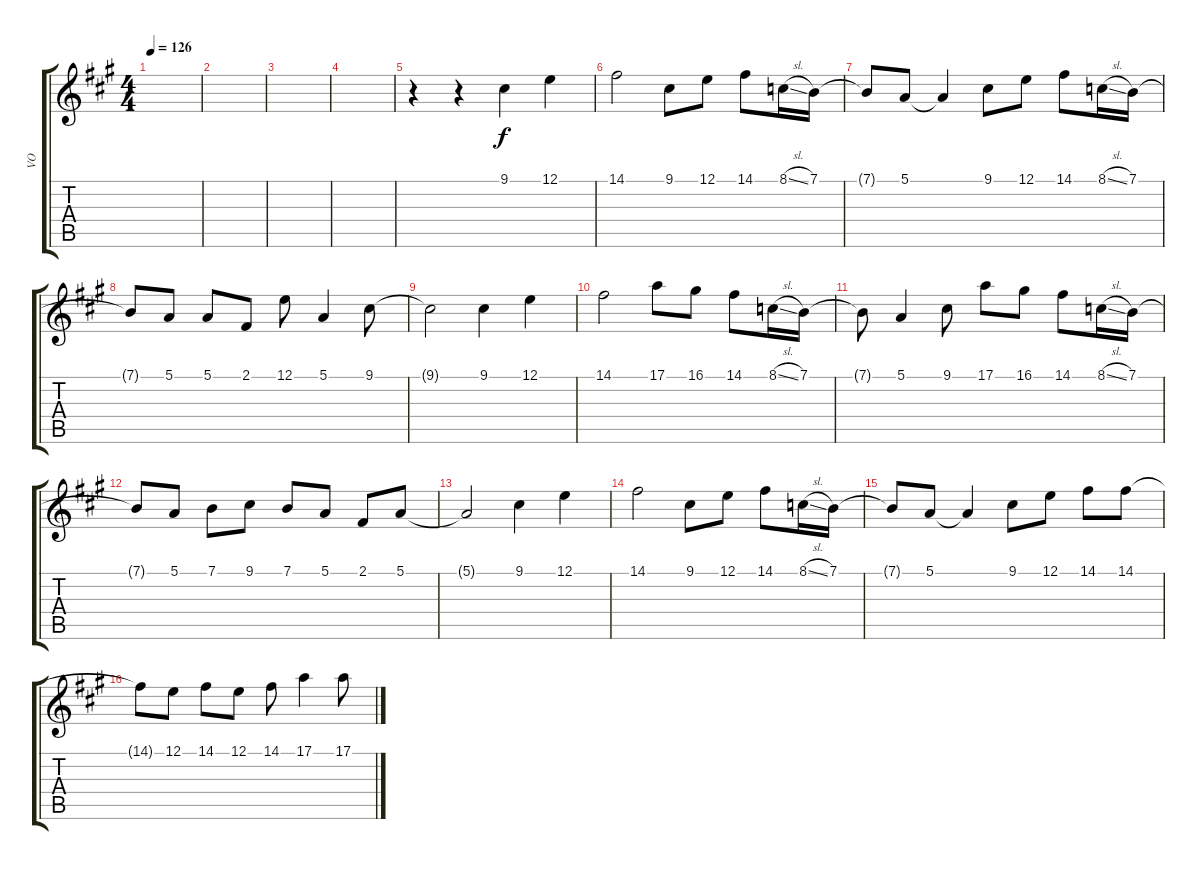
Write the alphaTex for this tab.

\track ("VO" "VO") {instrument ocarina}
\staff {score tabs}
\tuning (E4 B3 G3 D3 A2 E2) {hide}
\ts (4 4)
\tempo 126
\clef g2
\ks f#minor
|
|
|
|
r.4 r.4 9.1.4 12.1.4 |
14.1.2 9.1.8 12.1.8 14.1.8 8.1{sl}.16 7.1.16 |
7.1{t}.8 5.1.8 5.1{t}.4 9.1.8 12.1.8 14.1.8 8.1{sl}.16 7.1.16 |
7.1{t}.8 5.1.8 5.1.8 2.1.8 12.1.8 5.1.4 9.1.8 |
9.1{t}.2 9.1.4 12.1.4 |
14.1.2 17.1.8 16.1.8 14.1.8 8.1{sl}.16 7.1.16 |
7.1{t}.8 5.1.4 9.1.8 17.1.8 16.1.8 14.1.8 8.1{sl}.16 7.1.16 |
7.1{t}.8 5.1.8 7.1.8 9.1.8 7.1.8 5.1.8 2.1.8 5.1.8 |
5.1{t}.2 9.1.4 12.1.4 |
14.1.2 9.1.8 12.1.8 14.1.8 8.1{sl}.16 7.1.16 |
7.1{t}.8 5.1.8 5.1{t}.4 9.1.8 12.1.8 14.1.8 14.1.8 |
14.1{t}.8 12.1.8 14.1.8 12.1.8 14.1.8 17.1.4 17.1.8
